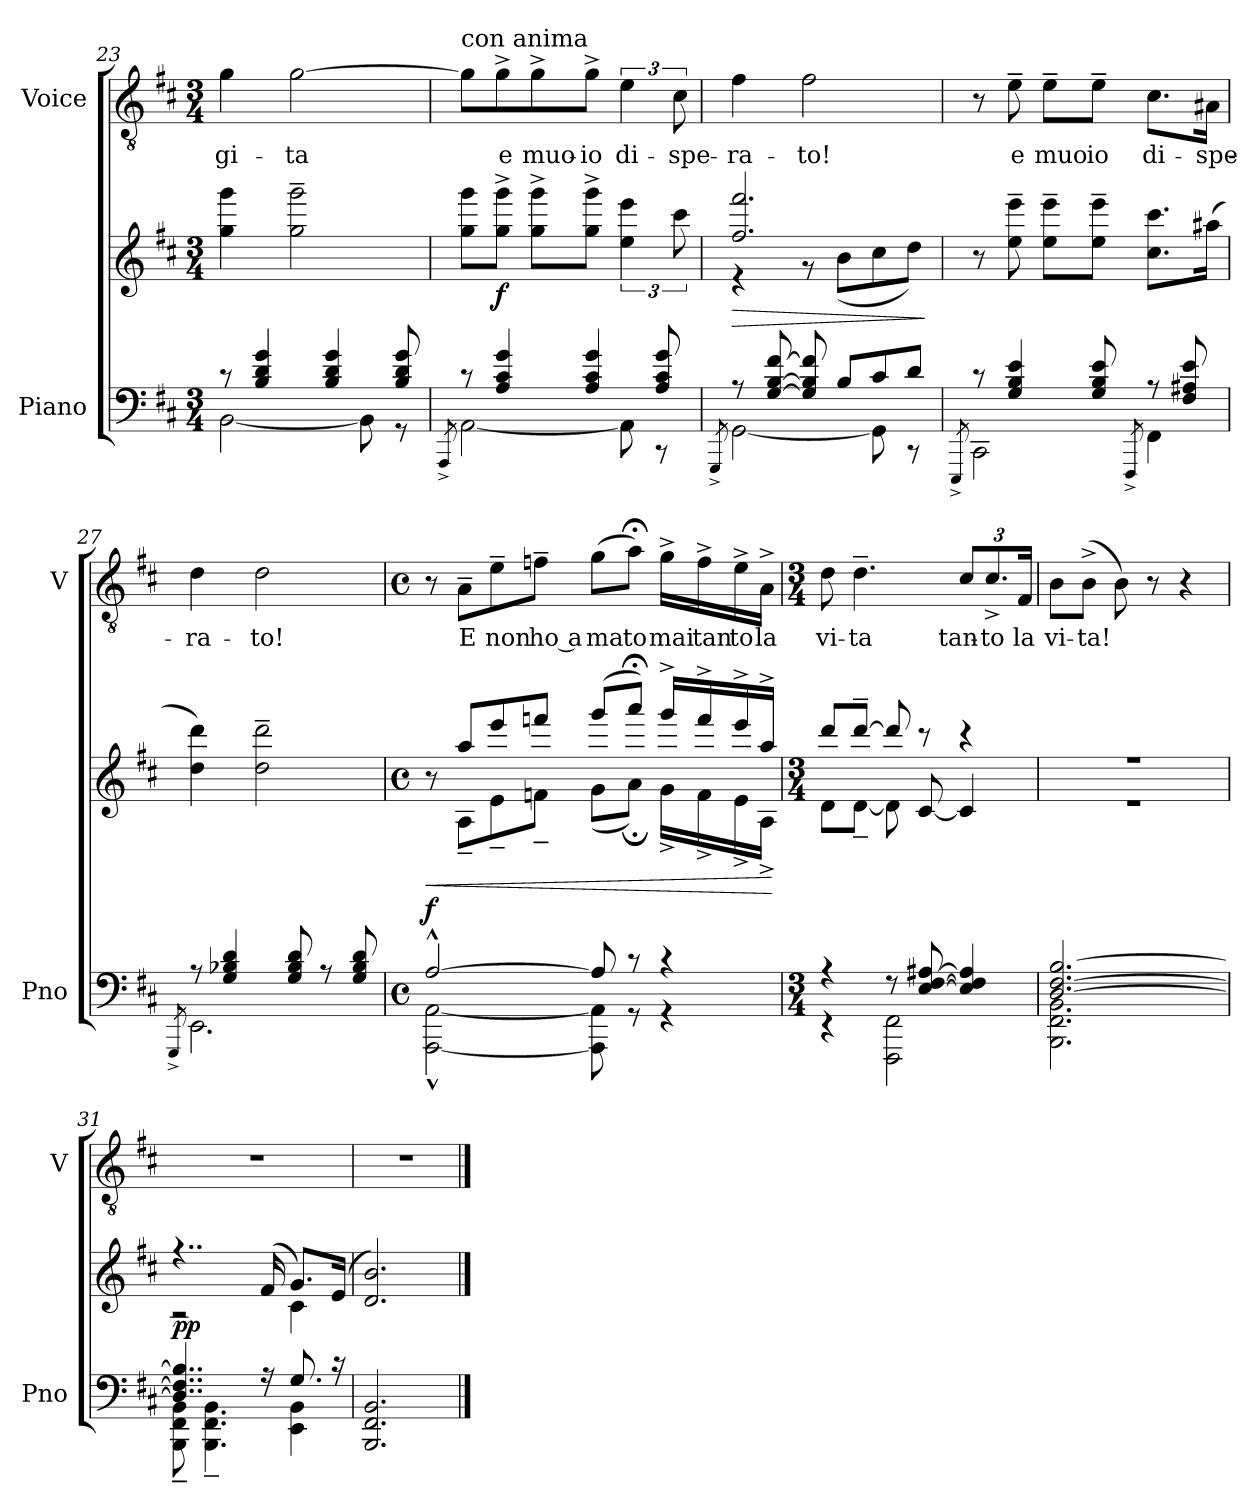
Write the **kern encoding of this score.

**kern	**kern	**dynam	**kern	**text
*part2	*part2	*part2	*part1	*part1
*staff3	*staff2	*staff2/3	*staff1	*staff1
*I"Piano	*	*	*I"Voice	*
*I'Pno	*	*	*I'V	*
*clefF4	*clefG2	*	*clefGv2	*
*k[f#c#]	*k[f#c#]	*	*k[f#c#]	*
*M3/4	*M3/4	*	*M3/4	*
=23	=23	=23	=23	=23
*^	*	*	*	*
!	!	!	!	!	!LO:LY:b
8r	[2BB\	4gg\ 4ggg\	.	4g\	-gi-
4B/ 4d/ 4g/	.	.	.	.	.
!	!	!	!	!	!LO:LY:b
.	.	2gg\~ 2ggg\~	.	[2g\	-ta
4B/ 4d/ 4g/	.	.	.	.	.
.	8BB\]	.	.	.	.
8B/ 8d/ 8g/	8r	.	.	.	.
!!LO:LB:g=z
=24	=24	=24	=24	=24	=24
.	8qAAA^/	.	.	.	.
!	!	!	!	!LO:TX:a:t=con anima	!
8r	[2AA\	8gg\ 8ggg\L	.	8g\L]	.
!	!	!	!LO:DY:b	!	!LO:LY:b
4A/ 4c#/ 4g/	.	8gg\^ 8ggg\^J	f	8g^\	e
!	!	!	!	!	!LO:LY:b
.	.	8gg\^ 8ggg\^L	.	8g^\	muo-
!	!	!	!	!	!LO:LY:b
4A/ 4c#/ 4g/	.	8gg\^ 8ggg\^J	.	8g^\J	-io
!	!	!	!	!	!LO:LY:b
.	8AA\]	6ee\ 6eee\	.	6e\	di-
8A/ 8c#/ 8g/	8r	.	.	.	.
!	!	!	!	!	!LO:LY:b
.	.	12ccc#\	.	12c#\	-spe-
=25	=25	=25	=25	=25	=25
.	8qGGG^/	.	.	.	.
!	!	!	!LO:HP:b	!	!LO:LY:b
*	*	*^	*	*	*
8r	[2GG\	2.ff#/ 2.fff#/	4r	>	4f#\	-ra-
[8G/ [8B/ [8f#/	.	.	.	.	.	.
!	!	!	!	!	!	!LO:LY:b
8G/] 8B/] 8f#/]	.	.	8r	.	2f#\	-to!
8B/L	.	.	(>8b\L	.	.	.
8c#/	8GG\]	.	8cc#\	.	.	.
8d/J	8r	.	8dd\J)	.	.	.
*v	*v	*	*	*	*	*
*	*v	*v	*	*	*
.	.	]	.	.
=26	=26	=26	=26	=26
*^	*	*	*	*
.	8qEEE^/	.	.	.	.
8r	2CC#\	8r	.	8r	.
!	!	!	!	!	!LO:LY:b
4G/ 4B/ 4e/	.	8ee\~ 8eee\~	.	8e~\	e
!	!	!	!	!	!LO:LY:b
.	.	8ee\~ 8eee\~L	.	8e~\L	muo
!	!	!	!	!	!LO:LY:b
8G/ 8B/ 8e/	.	8ee\~ 8eee\~J	.	8e~\J	io
.	8qFFF#^/	.	.	.	.
!	!	!	!	!	!LO:LY:b
8r	4FF#\	8.cc#\ 8.ccc#\L	.	8.c#\L	di-
8F#/ 8A#X/ 8e/	.	.	.	.	.
!	!	!	!	!	!LO:LY:b
.	.	(16aa#X\Jk	.	16A#X\Jk	-spe-
=27	=27	=27	=27	=27	=27
.	8qGGG^/	.	.	.	.
!	!	!	!	!	!LO:LY:b
8r	2.EE\	4dd\ 4ddd\)	.	4d\	-ra-
4G/ 4B-X/ 4d/	.	.	.	.	.
!	!	!	!	!	!LO:LY:b
.	.	2dd\~ 2ddd\~	.	2d\	-to!
8G/ 8B-/ 8d/	.	.	.	.	.
8r	.	.	.	.	.
8G/ 8B-/ 8d/	.	.	.	.	.
!!LO:LB:g=z
=28	=28	=28	=28	=28	=28
*M4/4	*	*M4/4	*	*M4/4	*
*met(c)	*	*met(c)	*	*met(c)	*
!	!	!	!LO:HP:b	!	!
*	*	*^	*	*	*
!	!	!	!	!LO:DY:n=1:a=2	!	!
[2A^^/	[2AAA\^^ [2AA\^^	8r	8ryy	< f	8r	.
!	!	!	!	!	!	!LO:LY:b
.	.	8aa/L	8A~\L	.	8A~\L	E
!	!	!	!	!	!	!LO:LY:b
.	.	8eee/	8e~\	.	8e~\	non
!	!	!	!	!	!	!LO:LY:b
.	.	8fffn/J	8fn~\J	.	8fn~\J	ho a
!	!	!	!	!	!	!LO:LY:b
8A/]	8AAA\] 8AA\]	(>8ggg/L	(8g\L	.	(>8g\L	ma
!	!	!	!	!	!	!LO:LY:b
8r	8r	8aaa;</J)	8a;\J)	.	8a;<\J)	to
!	!	!	!	!	!	!LO:LY:b
4r	4r	16ggg^/LL	16g^\LL	.	16g^\LL	mai
!	!	!	!	!	!	!LO:LY:b
.	.	16fff^/	16f^\	.	16f^\	tan
!	!	!	!	!	!	!LO:LY:b
.	.	16eee^/	16e^\	.	16e^\	to
!	!	!	!	!	!	!LO:LY:b
.	.	16aa^/JJ	16A^\JJ	.	16A^\JJ	la
*v	*v	*	*	*	*	*
*	*v	*v	*	*	*
.	.	[	.	.
=29	=29	=29	=29	=29
*M3/4	*M3/4	*	*M3/4	*
*^	*^	*	*	*
!	!	!	!	!	!	!LO:LY:b
4r	4r	8ddd/L	8d\L	.	8d\	vi-
!	!	!	!	!	!	!LO:LY:b
.	.	[8ddd~/J	[8d~\J	.	4.d~\	-ta
8r	2FFF#\ 2FF#\	8ddd/]	8d\]	.	.	.
[8E/ [8F#/ [8A#X/	.	8r	[8c#/	.	.	.
*	*	*	*	*	*Xbrackettup	*
!	!	!	!	!	!	!LO:LY:b
4E/] 4F#/] 4A#/]	.	4r	4c#/]	.	12c#/L	tan-
!	!	!	!	!	!	!LO:LY:b
.	.	.	.	.	12.c#^/	-to
!	!	!	!	!	!	!LO:LY:b
.	.	.	.	.	24F#/Jk	la
=30	=30	=30	=30	=30	=30	=30
!	!	!	!	!	!	!LO:LY:b
[2.D/ [2.F#/ [2.B/	2.BBB\ 2.FF#\ 2.BB\	2.r	2.r	.	8B\L	vi-
!	!	!	!	!	!	!LO:LY:b
.	.	.	.	.	(8B^\J	-ta!
.	.	.	.	.	8B\)	.
.	.	.	.	.	8r	.
.	.	.	.	.	4r	.
=31	=31	=31	=31	=31	=31	=31
!	!	!	!	!LO:DY:a=2	!	!
4..D/] 4..F#/] 4..B/]	8BBB\~ 8FF#\~ 8BB\~	4..r	2r	pp	2.r	.
.	4.BBB\~ 4.FF#\~ 4.BB\~	.	.	.	.	.
16r	.	(16f#/	.	.	.	.
8.G/	4EE\ 4BB\	8.g/L)	4c#\	.	.	.
16r	.	(16e/Jk	.	.	.	.
*v	*v	*	*	*	*	*
*	*v	*v	*	*	*
=32	=32	=32	=32	=32
2.BBB/ 2.FF#/ 2.BB/	2.d/ 2.b/)	.	2.r	.
==	==	==	==	==
*-	*-	*-	*-	*-
